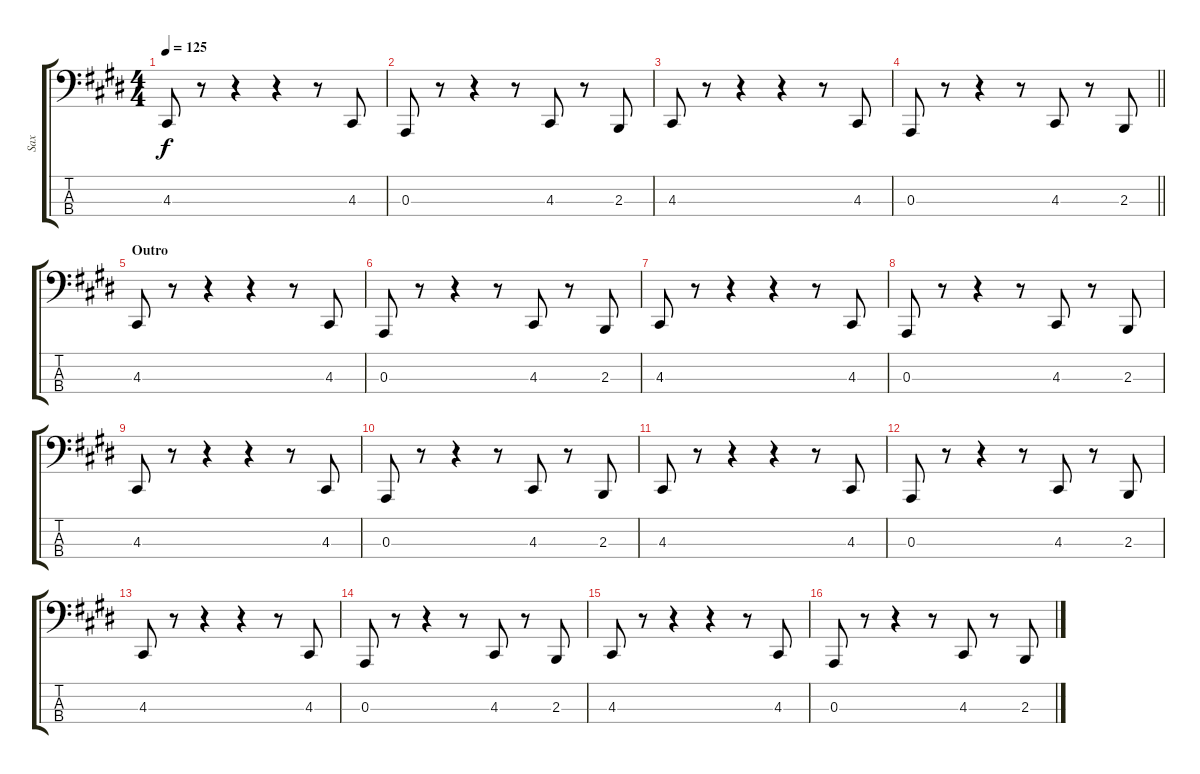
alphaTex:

\track ("Sax" "Sax") {instrument baritonesax}
\staff {score tabs}
\tuning (G2 D2 A1 E1) {hide}
\ts (4 4)
\tempo 125
\clef f4
\ks c#minor
4.3.8{dy f} r.8 r.4 r.4 r.8 4.3.8 |
0.3.8 r.8 r.4 r.8 4.3.8 r.8 2.3.8 |
4.3.8 r.8 r.4 r.4 r.8 4.3.8 |
\barLineRight lightlight
0.3.8 r.8 r.4 r.8 4.3.8 r.8 2.3.8 |
\section ("" "Outro")
4.3.8 r.8 r.4 r.4 r.8 4.3.8 |
0.3.8 r.8 r.4 r.8 4.3.8 r.8 2.3.8 |
4.3.8 r.8 r.4 r.4 r.8 4.3.8 |
0.3.8 r.8 r.4 r.8 4.3.8 r.8 2.3.8 |
4.3.8 r.8 r.4 r.4 r.8 4.3.8 |
0.3.8 r.8 r.4 r.8 4.3.8 r.8 2.3.8 |
4.3.8 r.8 r.4 r.4 r.8 4.3.8 |
0.3.8 r.8 r.4 r.8 4.3.8 r.8 2.3.8 |
4.3.8 r.8 r.4 r.4 r.8 4.3.8 |
0.3.8 r.8 r.4 r.8 4.3.8 r.8 2.3.8 |
4.3.8 r.8 r.4 r.4 r.8 4.3.8 |
0.3.8 r.8 r.4 r.8 4.3.8 r.8 2.3.8
